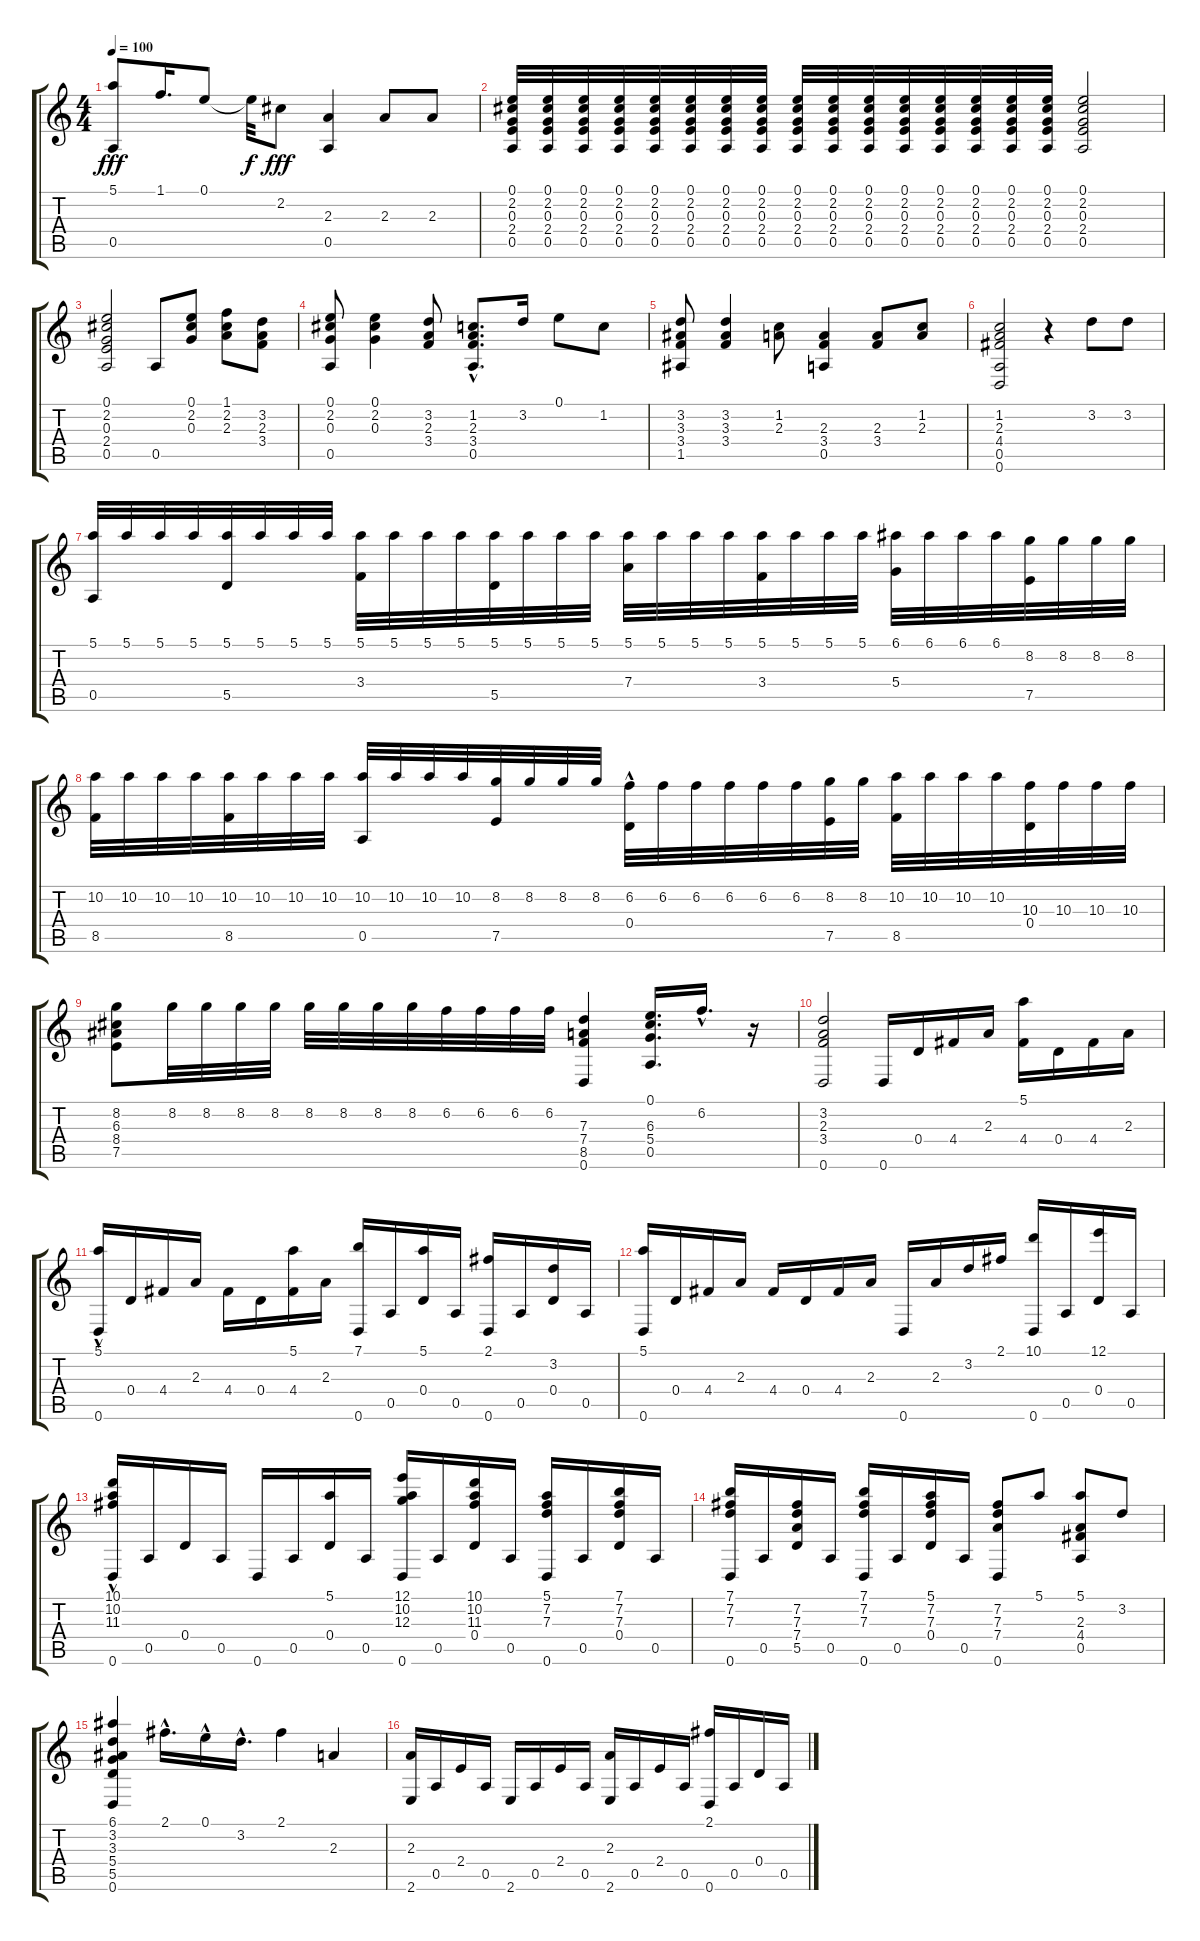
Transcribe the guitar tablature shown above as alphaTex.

\track "" {instrument acousticguitarnylon}
\staff {score tabs}
\tuning (E4 B3 G3 D3 A2 D2) {hide}
\ts (4 4)
\tempo 100
\clef g2
\ks c
(5.1 0.5).8{dy fff} 1.1.16{d} 0.1.8 0.1{t}.32{dy f} 2.2.8{dy fff} (2.3 0.5).4 2.3.8 2.3.8 |
(0.1 2.2 0.3 2.4 0.5).32{volume 11} (0.1 2.2 0.3 2.4 0.5).32 (0.1 2.2 0.3 2.4 0.5).32 (0.1 2.2 0.3 2.4 0.5).32 (0.1 2.2 0.3 2.4 0.5).32 (0.1 2.2 0.3 2.4 0.5).32 (0.1 2.2 0.3 2.4 0.5).32 (0.1 2.2 0.3 2.4 0.5).32 (0.1 2.2 0.3 2.4 0.5).32 (0.1 2.2 0.3 2.4 0.5).32 (0.1 2.2 0.3 2.4 0.5).32 (0.1 2.2 0.3 2.4 0.5).32 (0.1 2.2 0.3 2.4 0.5).32 (0.1 2.2 0.3 2.4 0.5).32 (0.1 2.2 0.3 2.4 0.5).32 (0.1 2.2 0.3 2.4 0.5).32 (0.1 2.2 0.3 2.4 0.5).2 |
(0.1 2.2 0.3 2.4 0.5).2 0.5.8 (0.1 2.2 0.3).8 (1.1 2.2 2.3).8 (3.2 2.3 3.4).8 |
(0.1 2.2 0.3 0.5).8 (0.1 2.2 0.3).4 (3.2 2.3 3.4).8 (1.2{hac} 2.3{hac} 3.4{hac} 0.5{hac}).8{d} 3.2.16 0.1.8 1.2.8 |
(3.2 3.3 3.4 1.5).8 (3.2 3.3 3.4).4 (1.2 2.3).8 (2.3 3.4 0.5).4 (2.3 3.4).8 (1.2 2.3).8 |
(1.2 2.3 4.4 0.5 0.6).2 r.4 3.2.8 3.2.8 |
(5.1 0.5).32 5.1.32 5.1.32 5.1.32 (5.1 5.5).32 5.1.32 5.1.32 5.1.32 (5.1 3.4).32 5.1.32 5.1.32 5.1.32 (5.1 5.5).32 5.1.32 5.1.32 5.1.32 (5.1 7.4).32 5.1.32 5.1.32 5.1.32 (5.1 3.4).32 5.1.32 5.1.32 5.1.32 (6.1 5.4).32 6.1.32 6.1.32 6.1.32 (8.2 7.5).32 8.2.32 8.2.32 8.2.32 |
(10.2 8.5).32 10.2.32 10.2.32 10.2.32 (10.2 8.5).32 10.2.32 10.2.32 10.2.32 (10.2 0.5).32 10.2.32 10.2.32 10.2.32 (8.2 7.5).32 8.2.32 8.2.32 8.2.32 (6.2 0.4{hac}).32 6.2.32 6.2.32 6.2.32 6.2.32 6.2.32 (8.2 7.5).32 8.2.32 (10.2 8.5).32 10.2.32 10.2.32 10.2.32 (10.3 0.4).32 10.3.32 10.3.32 10.3.32 |
(8.2 6.3 8.4 7.5).8 8.2.32 8.2.32 8.2.32 8.2.32 8.2.32 8.2.32 8.2.32 8.2.32 6.2.32 6.2.32 6.2.32 6.2.32 (7.3 7.4 8.5 0.6).4 (0.1 6.3 5.4 0.5).16{d} 6.2{hac}.16{d} r.16 |
(3.2 2.3 3.4 0.6).2 0.6.16 0.4.16 4.4.16 2.3.16 (5.1 4.4).16 0.4.16 4.4.16 2.3.16 |
(5.1{hac} 0.6).16 0.4.16 4.4.16 2.3.16 4.4.16 0.4.16 (5.1 4.4).16 2.3.16 (7.1 0.6).16 0.5.16 (5.1 0.4).16 0.5.16 (2.1 0.6).16 0.5.16 (3.2 0.4).16 0.5.16 |
(5.1 0.6).16 0.4.16 4.4.16 2.3.16 4.4.16 0.4.16 4.4.16 2.3.16 0.6.16 2.3.16 3.2.16 2.1.16 (10.1 0.6).16 0.5.16 (12.1 0.4).16 0.5.16 |
(10.1{hac} 10.2{hac} 11.3{hac} 0.6).16 0.5.16 0.4.16 0.5.16 0.6.16 0.5.16 (5.1 0.4).16 0.5.16 (12.1 10.2 12.3 0.6).16 0.5.16 (10.1 10.2 11.3 0.4).16 0.5.16 (5.1 7.2 7.3 0.6).16 0.5.16 (7.1 7.2 7.3 0.4).16 0.5.16 |
(7.1 7.2 7.3 0.6).16 0.5.16 (7.2 7.3 7.4 5.5).16 0.5.16 (7.1 7.2 7.3 0.6).16 0.5.16 (5.1 7.2 7.3 0.4).16 0.5.16 (7.2 7.3 7.4 0.6).8 5.1.8 (5.1 2.3 4.4 0.5).8 3.2.8 |
(6.1 3.2 3.3 5.4 5.5 0.6).4{volume 11} 2.1{hac}.16{d} 0.1{hac}.16 3.2{hac}.16{d} 2.1.4 2.3.4 |
(2.3 2.6).16 0.5.16 2.4.16 0.5.16 2.6.16 0.5.16 2.4.16 0.5.16 (2.3 2.6).16 0.5.16 2.4.16 0.5.16 (2.1 0.6).16 0.5.16 0.4.16 0.5.16
